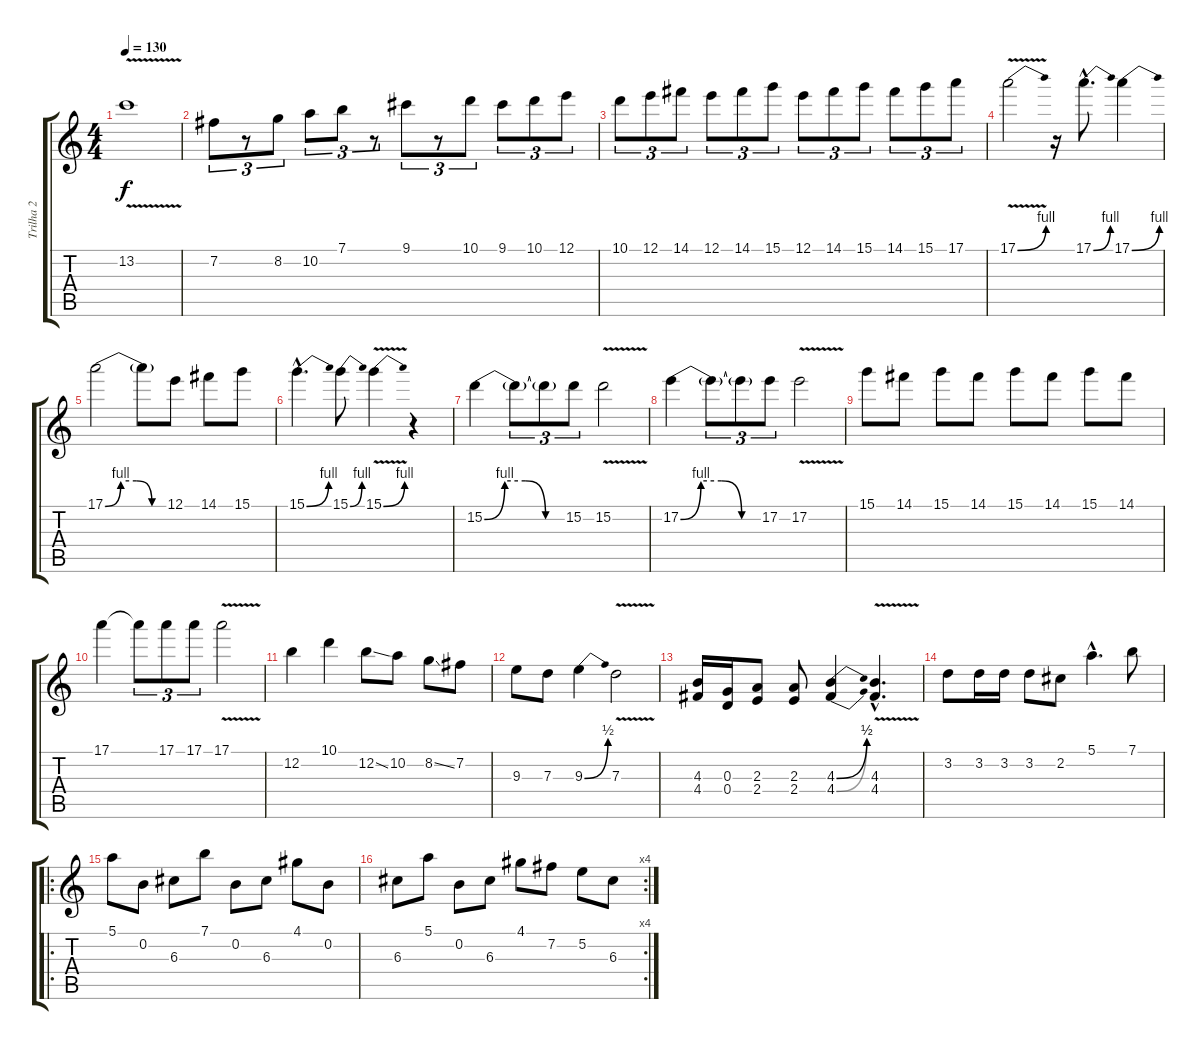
\track ("Trilha 2" "Trilha 2") {instrument distortionguitar}
\staff {score tabs}
\tuning (E4 B3 G3 D3 A2 E2) {hide}
\ts (4 4)
\tempo 130
\clef g2
\ks c
13.2{v}.1{dy f} |
7.2.8{tu (3 2)} r.8{tu (3 2)} 8.2.8{tu (3 2)} 10.2.8{tu (3 2)} 7.1.8{tu (3 2)} r.8{tu (3 2)} 9.1.8{tu (3 2)} r.8{tu (3 2)} 10.1.8{tu (3 2)} 9.1.8{tu (3 2)} 10.1.8{tu (3 2)} 12.1.8{tu (3 2)} |
10.1.8{tu (3 2)} 12.1.8{tu (3 2)} 14.1.8{tu (3 2)} 12.1.8{tu (3 2)} 14.1.8{tu (3 2)} 15.1.8{tu (3 2)} 12.1.8{tu (3 2)} 14.1.8{tu (3 2)} 15.1.8{tu (3 2)} 14.1.8{tu (3 2)} 15.1.8{tu (3 2)} 17.1.8{tu (3 2)} |
17.1{be (bend 0 0 60 4) v}.2 r.16 17.1{be (bend 0 0 60 4) hac}.8{d} 17.1{be (bend 0 0 60 4)}.4 |
17.1{be (custom 0 0 15 4 30 4 45 0 60 0)}.2 17.1{t}.8 12.1.8 14.1.8 15.1.8 |
15.1{be (bend 0 0 60 4) hac}.4{d} 15.1{be (bend 0 0 60 4)}.8 15.1{be (bend 0 0 60 4) v}.4 r.4 |
15.2{be (custom 0 0 15 4 30 4 45 0 60 0)}.4 15.2{t}.8{tu (3 2)} 15.2{t}.8{tu (3 2)} 15.2.8{tu (3 2)} 15.2{v}.2 |
17.2{be (custom 0 0 15 4 30 4 45 0 60 0)}.4 17.2{t}.8{tu (3 2)} 17.2{t}.8{tu (3 2)} 17.2.8{tu (3 2)} 17.2{v}.2 |
15.1.8 14.1.8 15.1.8 14.1.8 15.1.8 14.1.8 15.1.8 14.1.8 |
17.1.4 17.1{t}.8{tu (3 2)} 17.1.8{tu (3 2)} 17.1.8{tu (3 2)} 17.1{v}.2 |
12.2.4 10.1.4 12.2{ss}.8 10.2.8 8.2{ss}.8 7.2.8 |
9.3.8 7.3.8 9.3{be (bend 0 0 60 2)}.4 7.3{v}.2 |
(4.3 4.4).16 (0.3 0.4).16 (2.3 2.4).8 (2.3 2.4).8 (4.3{be (bend 0 0 60 2)} 4.4{be (bend 0 0 60 2)}).4 (4.3{v hac} 4.4{hac}).4{d} |
3.2.8 3.2.16 3.2.16 3.2.8 2.2.8 5.1{hac}.4{d} 7.1.8 |
\ro
5.1.8 0.2.8 6.3.8 7.1.8 0.2.8 6.3.8 4.1.8 0.2.8 |
\rc 4
6.3.8 5.1.8 0.2.8 6.3.8 4.1.8 7.2.8 5.2.8 6.3.8
